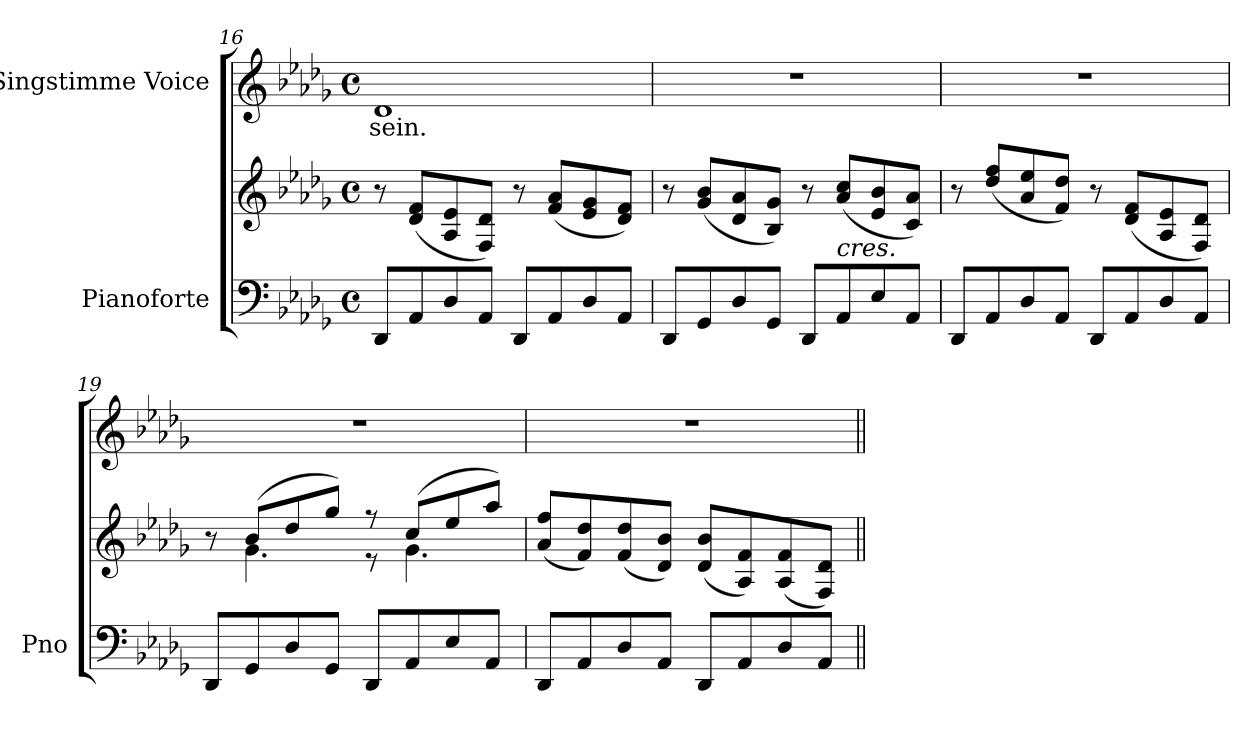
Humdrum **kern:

**kern	**kern	**kern	**text
*part2	*part2	*part1	*part1
*staff3	*staff2	*staff1	*staff1
*I"Pianoforte	*	*I"Singstimme Voice	*
*I'Pno	*	*	*
*clefF4	*clefG2	*clefG2	*
*k[b-e-a-d-g-]	*k[b-e-a-d-g-]	*k[b-e-a-d-g-]	*
*M4/4	*M4/4	*M4/4	*
*met(c)	*met(c)	*met(c)	*
=16	=16	=16	=16
8DD-/L	8r	1d-	sein.
8AA-/	(8d-/ 8f/L	.	.
8D-/	8A-/ 8e-/	.	.
8AA-/J	8F/ 8d-/J)	.	.
8DD-/L	8r	.	.
8AA-/	(8f/ 8a-/L	.	.
8D-/	8e-/ 8g-/	.	.
8AA-/J	8d-/ 8f/J)	.	.
=17	=17	=17	=17
8DD-/L	8r	1r	.
8GG-/	(8g-/ 8b-/L	.	.
8D-/	8d-/ 8a-/	.	.
8GG-/J	8B-/ 8g-/J)	.	.
8DD-/L	8r	.	.
!	!LO:TX:b:i:t=cres.	!	!
8AA-/	(8a-/ 8cc/L	.	.
8E-/	8e-/ 8b-/	.	.
8AA-/J	8c/ 8a-/J)	.	.
=18	=18	=18	=18
8DD-/L	8r	1r	.
8AA-/	(8dd-/ 8ff/L	.	.
8D-/	8a-/ 8ee-/	.	.
8AA-/J	8f/ 8dd-/J)	.	.
8DD-/L	8r	.	.
8AA-/	(8d-/ 8f/L	.	.
8D-/	8A-/ 8e-/	.	.
8AA-/J	8F/ 8d-/J)	.	.
=19	=19	=19	=19
*	*^	*	*
8DD-/L	8r	8ryy	1r	.
8GG-/	(8b-/L	4.g-\	.	.
8D-/	8dd-/	.	.	.
8GG-/J	8gg-/J)	.	.	.
8DD-/L	8r	8r	.	.
8AA-/	(8cc/L	4.g-\	.	.
8E-/	8ee-/	.	.	.
8AA-/J	8aa-/J)	.	.	.
*	*v	*v	*	*
=20	=20	=20	=20
8DD-/L	(8a-/ 8ff/L	1r	.
8AA-/	8f/ 8dd-/)	.	.
8D-/	(8f/ 8dd-/	.	.
8AA-/J	8d-/ 8b-/J)	.	.
8DD-/L	(8d-/ 8b-/L	.	.
8AA-/	8A-/ 8f/)	.	.
8D-/	(8A-/ 8f/	.	.
8AA-/J	8F/ 8d-/J)	.	.
=||	=||	=||	=||
*-	*-	*-	*-
